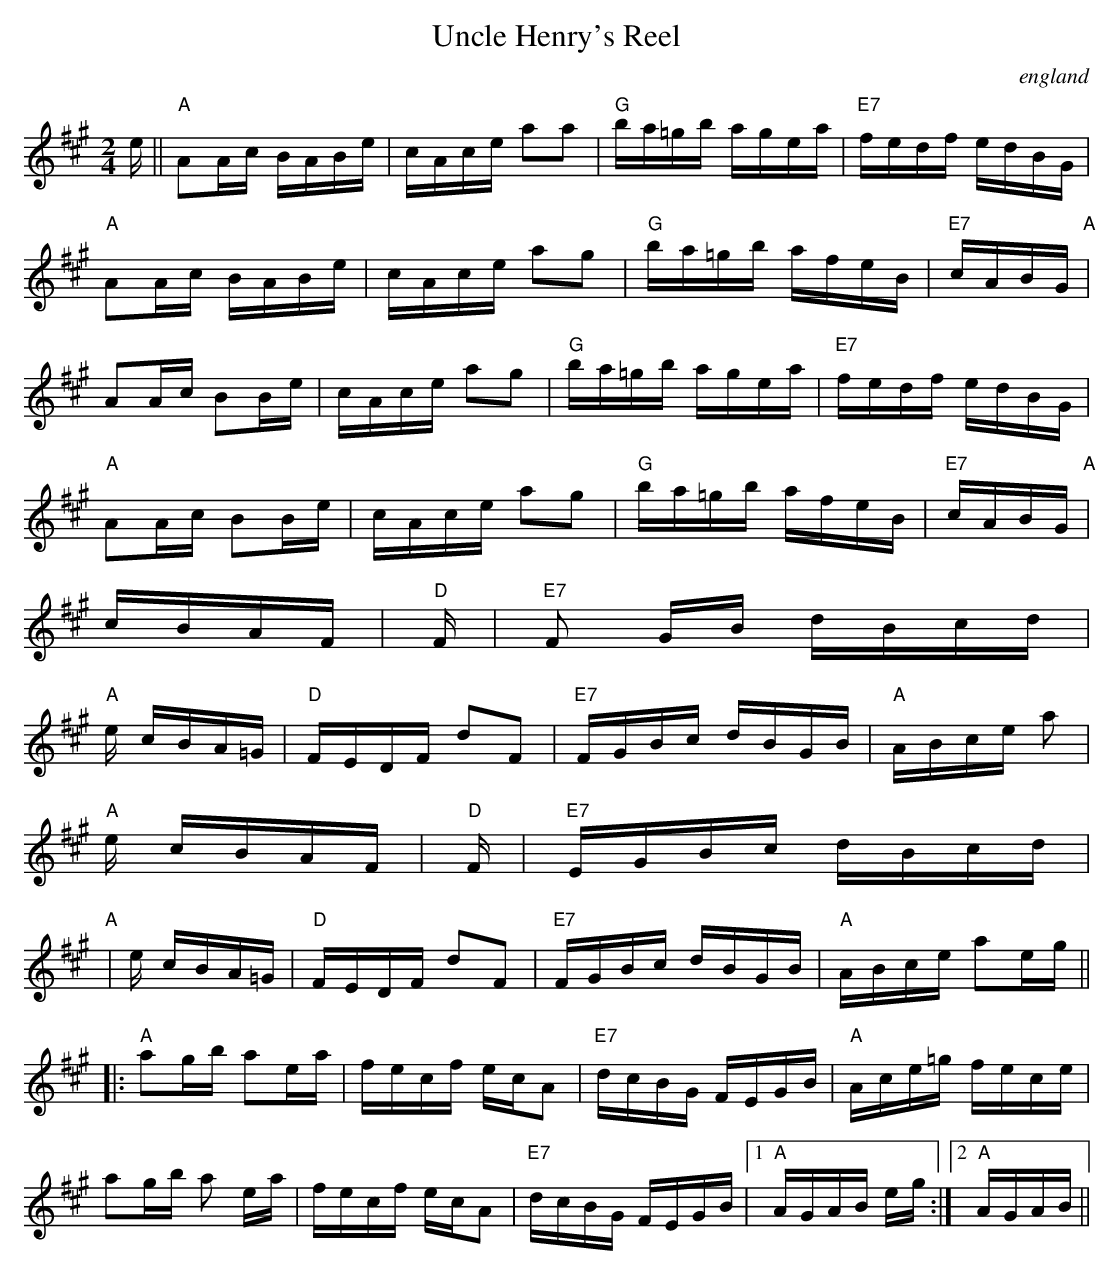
X:1
T:Uncle Henry's Reel
O:england
M:2/4
L:1/16
K:A
e||"A"A2Ac BABe|cAce a2a2|"G"ba=gb agea|"E7"fedf edBG|
"A"A2Ac BABe|cAce a2g2|"G"ba=gb afeB|"E7"cABG "A"+A2e2++E2A2+|
A2Ac B2Be|cAce a2g2|"G"ba=gb agea|"E7"fedf edBG|
"A"A2Ac B2Be|cAce a2g2|"G"ba=gb afeB|"E7"cABG "A"+A2e2++E2A2+|
+c4E4+ cBAF|"D"+D2A2++F2A2+ +F3d3+F|"E7"F2 GB dBcd|"A"+d2f2++c2e2+ +c4e4
+|
+F3A3+e cBA=G|"D"FEDF d2F2|"E7"FGBc dBGB|"A"ABce a2+E2A2+|
"A"+E3c3+e cBAF|"D"+DA++FA+ +F3d3+F|"E7"EGBc dBcd|"A"+d2f2++c2e2+ +c4e4+
|
+F3A3+e cBA=G|"D"FEDF d2F2|"E7"FGBc dBGB|"A"ABce a2eg||
|:"A"a2gb a2ea|fecf ecA2|"E7"dcBG FEGB|"A"Ace=g fece|
a2gb a2 ea|fecf ecA2|"E7"dcBG FEGB|1"A"AGAB +A2e2+eg:|2"A"AGAB +A2E2+||
